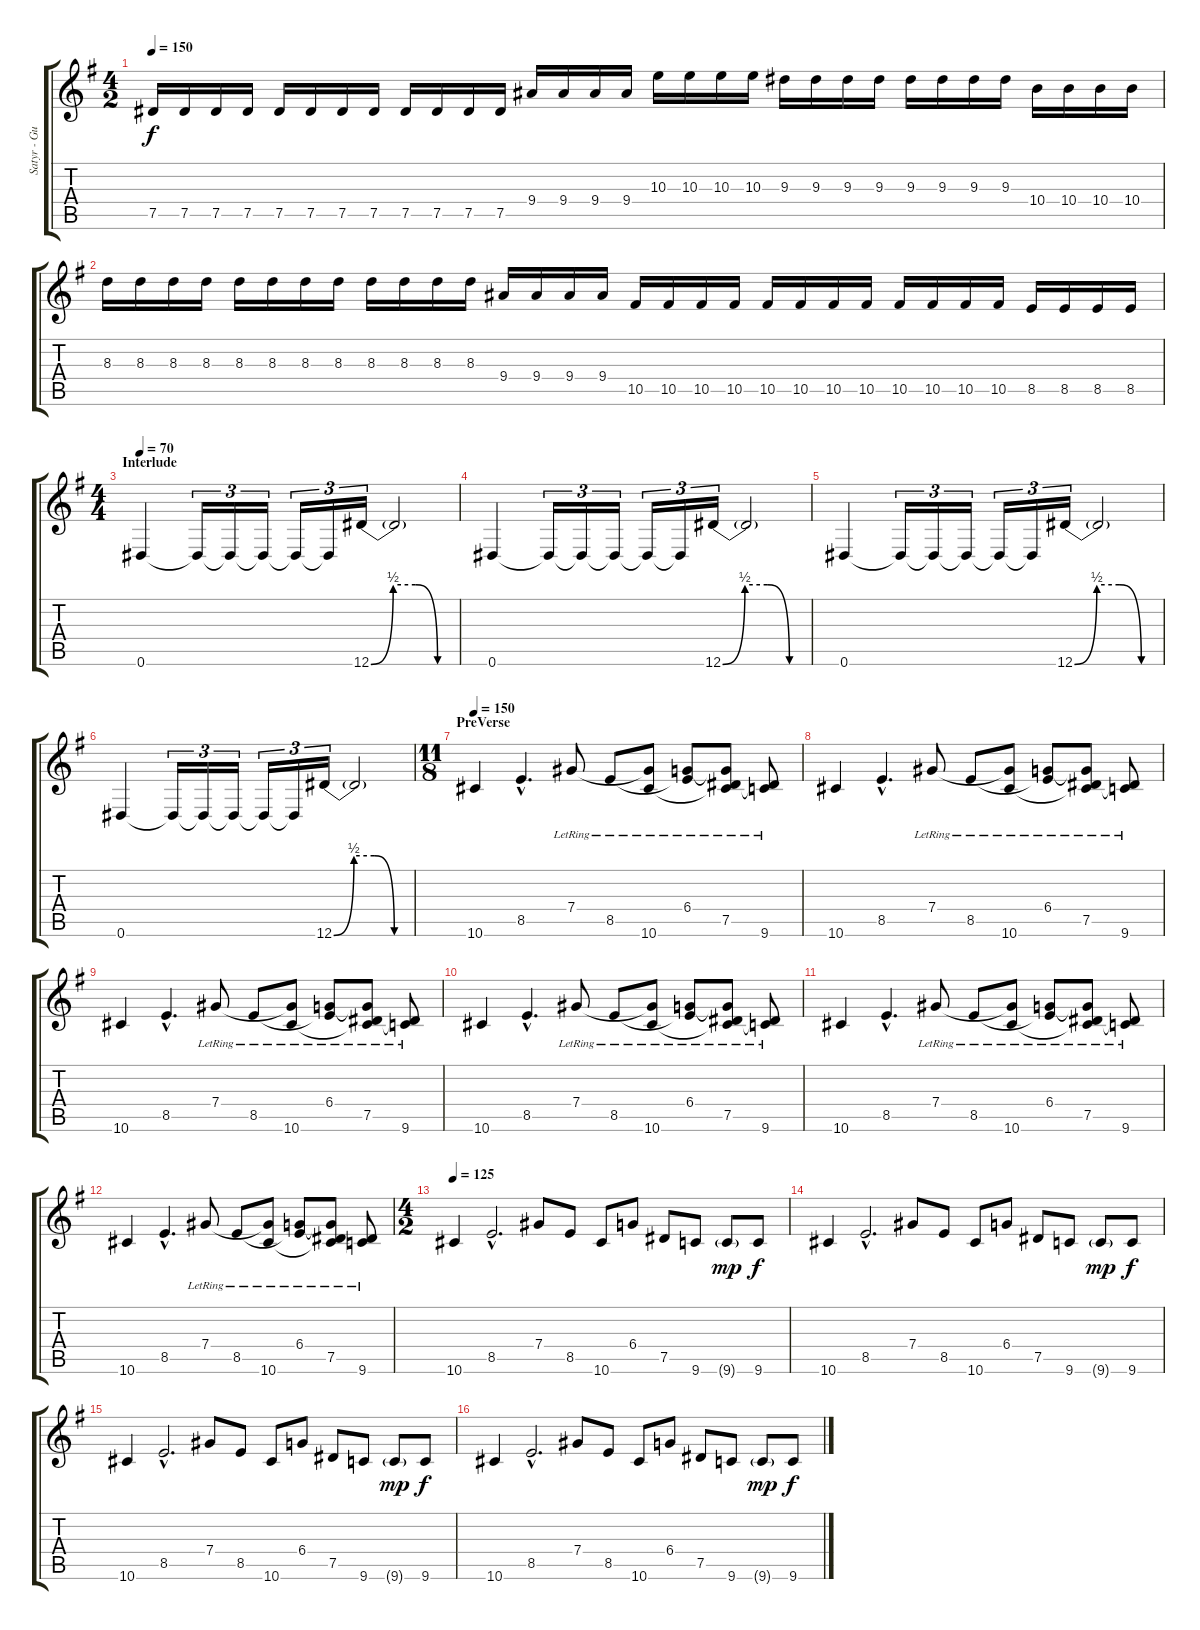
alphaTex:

\track ("Satyr - Guitar I" "Satyr - Gu") {instrument distortionguitar}
\staff {score tabs}
\tuning (Eb4 Bb3 Gb3 Db3 Ab2 Eb2) {hide}
\ts (4 2)
\tempo 150
\clef g2
\ks eminor
7.5.16{dy f} 7.5.16 7.5.16 7.5.16 7.5.16 7.5.16 7.5.16 7.5.16 7.5.16 7.5.16 7.5.16 7.5.16 9.4.16 9.4.16 9.4.16 9.4.16 10.3.16 10.3.16 10.3.16 10.3.16 9.3.16 9.3.16 9.3.16 9.3.16 9.3.16 9.3.16 9.3.16 9.3.16 10.4.16 10.4.16 10.4.16 10.4.16 |
8.3.16 8.3.16 8.3.16 8.3.16 8.3.16 8.3.16 8.3.16 8.3.16 8.3.16 8.3.16 8.3.16 8.3.16 9.4.16 9.4.16 9.4.16 9.4.16 10.5.16 10.5.16 10.5.16 10.5.16 10.5.16 10.5.16 10.5.16 10.5.16 10.5.16 10.5.16 10.5.16 10.5.16 8.5.16 8.5.16 8.5.16 8.5.16 |
\ts (4 4)
\section ("" "Interlude")
\tempo 70
0.6.4 0.6{t}.16{tu (3 2)} 0.6{t}.16{tu (3 2)} 0.6{t}.16{tu (3 2)} 0.6{t}.16{tu (3 2)} 0.6{t}.16{tu (3 2)} 12.6{be (custom 0 0 15 2 30 2 45 0 60 0)}.16{tu (3 2)} 12.6{t}.2 |
0.6.4 0.6{t}.16{tu (3 2)} 0.6{t}.16{tu (3 2)} 0.6{t}.16{tu (3 2)} 0.6{t}.16{tu (3 2)} 0.6{t}.16{tu (3 2)} 12.6{be (custom 0 0 15 2 30 2 45 0 60 0)}.16{tu (3 2)} 12.6{t}.2 |
0.6.4 0.6{t}.16{tu (3 2)} 0.6{t}.16{tu (3 2)} 0.6{t}.16{tu (3 2)} 0.6{t}.16{tu (3 2)} 0.6{t}.16{tu (3 2)} 12.6{be (custom 0 0 15 2 30 2 45 0 60 0)}.16{tu (3 2)} 12.6{t}.2 |
0.6.4 0.6{t}.16{tu (3 2)} 0.6{t}.16{tu (3 2)} 0.6{t}.16{tu (3 2)} 0.6{t}.16{tu (3 2)} 0.6{t}.16{tu (3 2)} 12.6{be (custom 0 0 15 2 30 2 45 0 60 0)}.16{tu (3 2)} 12.6{t}.2 |
\ts (11 8)
\section ("" "PreVerse")
\tempo 115
\tempo 150
10.6.4 8.5{hac}.4{d} 7.4{lr}.8 8.5{lr}.8 (7.4{t} 10.6{lr}).8 (6.4{lr} 8.5{t}).8 (6.4{t} 7.5{lr} 10.6{t}).8 (7.5{t} 9.6{lr}).8 |
10.6.4 8.5{hac}.4{d} 7.4{lr}.8 8.5{lr}.8 (7.4{t} 10.6{lr}).8 (6.4{lr} 8.5{t}).8 (6.4{t} 7.5{lr} 10.6{t}).8 (7.5{t} 9.6{lr}).8 |
10.6.4 8.5{hac}.4{d} 7.4{lr}.8 8.5{lr}.8 (7.4{t} 10.6{lr}).8 (6.4{lr} 8.5{t}).8 (6.4{t} 7.5{lr} 10.6{t}).8 (7.5{t} 9.6{lr}).8 |
10.6.4 8.5{hac}.4{d} 7.4{lr}.8 8.5{lr}.8 (7.4{t} 10.6{lr}).8 (6.4{lr} 8.5{t}).8 (6.4{t} 7.5{lr} 10.6{t}).8 (7.5{t} 9.6{lr}).8 |
10.6.4 8.5{hac}.4{d} 7.4{lr}.8 8.5{lr}.8 (7.4{t} 10.6{lr}).8 (6.4{lr} 8.5{t}).8 (6.4{t} 7.5{lr} 10.6{t}).8 (7.5{t} 9.6{lr}).8 |
10.6.4 8.5{hac}.4{d} 7.4{lr}.8 8.5{lr}.8 (7.4{t} 10.6{lr}).8 (6.4{lr} 8.5{t}).8 (6.4{t} 7.5{lr} 10.6{t}).8 (7.5{t} 9.6{lr}).8 |
\ts (4 2)
\tempo 125
10.6.4 8.5{hac}.2{d} 7.4.8 8.5.8 10.6.8 6.4.8 7.5.8 9.6.8 9.6{g}.8{dy mp} 9.6.8{dy f} |
10.6.4 8.5{hac}.2{d} 7.4.8 8.5.8 10.6.8 6.4.8 7.5.8 9.6.8 9.6{g}.8{dy mp} 9.6.8{dy f} |
10.6.4 8.5{hac}.2{d} 7.4.8 8.5.8 10.6.8 6.4.8 7.5.8 9.6.8 9.6{g}.8{dy mp} 9.6.8{dy f} |
10.6.4 8.5{hac}.2{d} 7.4.8 8.5.8 10.6.8 6.4.8 7.5.8 9.6.8 9.6{g}.8{dy mp} 9.6.8{dy f}
